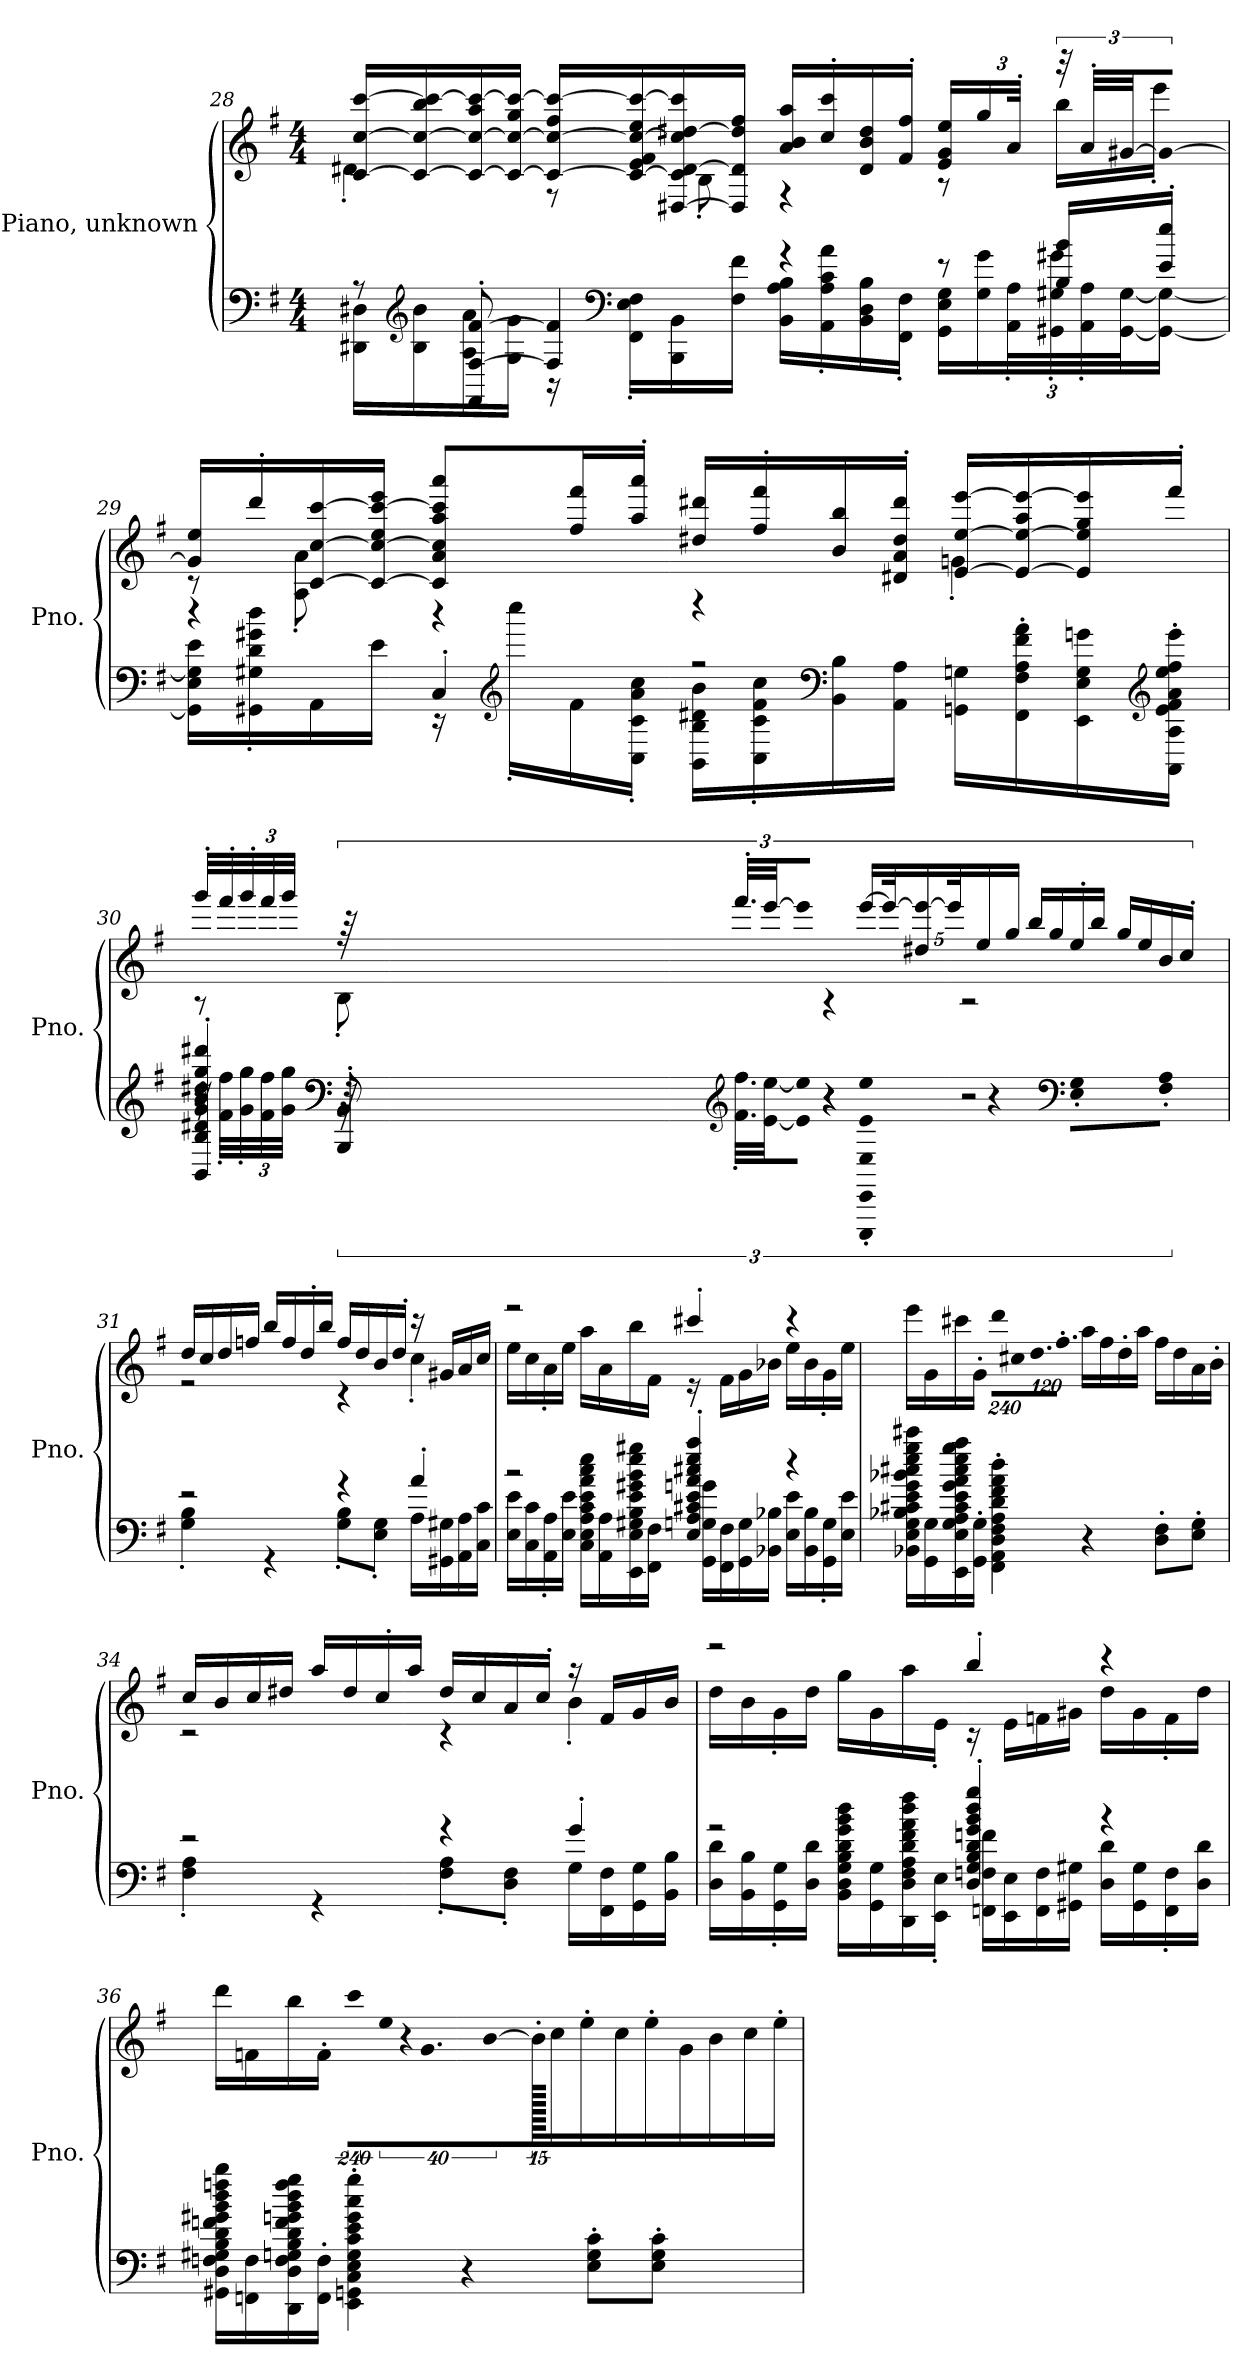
**kern	**kern
*part1	*part1
*staff2	*staff1
*I"Piano, unknown	*
*I'Pno.	*
!!LO:LB:g=z
*clefF4	*clefG2
*k[f#]	*k[f#]
*M4/4	*M4/4
=28	=28
*^	*^
8r	16DD#X\ 16D#X\LL	[16c/ [16cc/ [16ccc/LL	4d#X'\
*clefG2	*	*	*
.	16B\ 16b\	16c/_ 16cc/_ 16bb/ 16ccc/_	.
8FF#/' [8F#/' [8f#/'	16A\ 16a\	16c/_ 16cc/_ 16aa/ 16ccc/_	.
.	16G\ 16g\JJ	16c/_ 16cc/_ 16gg/ 16ccc/_JJ	.
4F#/] 4f#/]	16r	16c/_ 16cc/_ 16ff#/ 16ccc/_LL	8r
*clefF4	*	*	*
.	16FF#\' 16E\' 16F#\'LL	16c/_ 16e/ 16f#/ 16cc/_ 16ee/ 16ccc/_	.
.	16BBB\ 16BB\	[16D#X/ 16c/] [16d#/ 16cc/] [16dd#X/ 16ccc/]	8B'\
.	16F#\ 16f#\JJ	16D#/] 16d#/] 16dd#/] 16ff#/JJ	.
4r	16BB\ 16A\ 16B\LL	16a/ 16b/ 16aa/LL	4r
.	16AA\' 16A\' 16c\' 16a\'	16cc/' 16ccc/'	.
.	16BB\ 16D#\ 16B\	16d#/ 16b/ 16dd#/	.
.	16FF#\' 16F#\'JJ	16f#/' 16ff#/'JJ	.
8r	16GG\ 16E\ 16G\LL	16e/ 16g/ 16ee/LL	8r
*	*Xbrackettup	*Xbrackettup	*
.	24G\ 24g\	24gg/	.
.	48AA\' 48A\'L	48a'/JJk	.
*	*	*brackettup	*
16B/ 16b/LL	48GG#X\' 48G#X\' 48g#X\'	48r	16bb\LL
.	48AA\' 48A\'	48a'/LLL	.
.	[48GG#\ [48G#\J	[48g#X/J	.
16e/' 16ee/'JJ	16GG#\_ 16G#\_JJ	16g#/JJ_	16eee'\JJ
!!LO:LB:g=z	!!
=29	=29	=29	=29
4r	16GG#\] 16E\ 16G#\] 16e\LL	16g#/] 16ee/LL	8r
.	16GG#X\' 16G#X\' 16d\' 16g#X\' 16dd\'	16ddd'/	.
.	16AA\	[16c/ [16cc/ [16ccc/	8A\' 8a\'
.	16e\JJ	16c/_ 16cc/_ 16ee/ 16ccc/_ 16eee/JJ	.
4C'/	16r	8c/] 8a/ 8cc/] 8aa/ 8ccc/] 8aaa/L	4r
*clefG2	*	*	*
.	16cccc'\LL	.	.
.	16f#\	16ff#/ 16fff#/L	.
.	16C\' 16c\' 16a\' 16cc\'JJ	16aa/' 16aaa/'JJ	.
2r	16BB\ 16B\ 16d#X\ 16b\LL	16dd#X/ 16ddd#X/LL	4r
.	16C\' 16c\' 16f#\' 16cc\'	16ff#/' 16fff#/'	.
*clefF4	*	*	*
.	16BB\ 16B\	16b/ 16bb/	.
.	16AA\ 16A\JJ	16d#X/' 16a/' 16dd#/' 16ddd#/'JJ	.
.	16GGn\ 16Gn\LL	[16e/ [16ee/ [16eee/LL	4gn'\
.	16FF#\' 16F#\' 16A\' 16f#\' 16a\'	16e/_ 16ee/_ 16aa/ 16eee/_	.
.	16EE\ 16E\ 16G\ 16gn\	16e/] 16ee/] 16gg/ 16eee/]	.
*clefG2	*	*	*
.	16AA\' 16A\' 16e\' 16f#\' 16a\' 16ee\' 16ff#\' 16eee\'JJ	16fff#'/JJ	.
!!LO:LB:g=z	!!
=30	=30	=30	=30
*	*^	*	*
4BB/' 4B/' 4d#X/' 4g/' 4b/' 4dd#X/' 4gg/' 4ddd#X/'	32r	8r	32ggg'/LLL	8r
.	32f#\' 32ff#\'LLL	.	32fff#'/	.
*	*	*	*Xbrackettup	*
.	48g\' 48gg\'	.	48ggg'/	.
.	48f#\ 48ff#\	.	48fff#/	.
.	48g\ 48gg\JJJ	.	48ggg/JJJ	.
*clefF4	*	*	*	*
*	*brackettup	*	*brackettup	*
.	96r	8BBB/' 8BB/'	96r	8B'\
*clefG2	*	*	*	*
.	48.f#\' 48.ff#\'LLL	.	48.fff#'/LLL	.
.	[48e\ [48ee\J	.	[48eee/J	.
.	16e\] 16ee\]JJ	.	16eee/JJ]	.
*	*	*	*Xbrackettup	*
4r	4EEE\' 4EE\' 4E\' 4e\' 4ee\'	4r	[20eee/LL	4r
.	.	.	40eee/K_	.
.	.	.	20dd#X/ 20eee/_	.
.	.	.	40eee/K]	.
.	.	.	20ee/	.
.	.	.	20gg/JJ	.
2r	4r	2r	16bb/LL	2r
.	.	.	16gg/	.
.	.	.	16ee'/	.
.	.	.	16bb/JJ	.
*clefF4	*	*	*	*
.	8E\' 8G\'L	.	16gg/LL	.
.	.	.	16ee/	.
.	8F#\' 8A\'J	.	16b/	.
.	.	.	16cc'/JJ	.
*	*v	*v	*	*
!!LO:LB:g=z	!!
=31	=31	=31	=31
2r	4G\' 4B\'	16dd/LL	2r
.	.	16cc/	.
.	.	16dd/	.
.	.	16ffn/JJ	.
.	4r	16bb/LL	.
.	.	16ff/	.
.	.	16dd'/	.
.	.	16bb/JJ	.
4r	8G\' 8B\'L	16ff/LL	4r
.	.	16dd/	.
.	8E\' 8G\'J	16b/	.
.	.	16dd'/JJ	.
4a'/	16A\LL	16r	4cc'\
.	16GG#X\ 16G#X\	16g#X/LL	.
.	16AA\ 16A\	16a/	.
.	16C\ 16c\JJ	16cc/JJ	.
=32	=32	=32	=32
2r	16E\ 16e\LL	2r	16ee\LL
.	16C\ 16c\	.	16cc\
.	16AA\' 16A\'	.	16a'\
.	16E\ 16e\JJ	.	16ee\JJ
.	16C\ 16E\ 16A\ 16c\ 16e\ 16a\ 16cc\ 16ee\LL	.	16aa\LL
.	16AA\ 16A\	.	16a\
.	16EE\ 16E\ 16G#X\ 16B\ 16e\ 16g#X\ 16b\ 16ee\ 16gg#X\	.	16bb\
.	16FF#\ 16F#\JJ	.	16f#\JJ
4E/' 4A/' 4c#X/' 4e/' 4a/' 4cc#X/' 4ee/' 4aa/'	16GG\ 16Gn\ 16gn\LL	4ccc#X'/	16r
.	16FF#\ 16F#\	.	16f#\LL
.	16GG\ 16G\	.	16g\
.	16BB-X\ 16B-X\JJ	.	16b-X\JJ
4r	16E\ 16e\LL	4r	16ee\LL
.	16BB-\ 16B-\	.	16b-\
.	16GG\' 16G\'	.	16g'\
.	16E\ 16e\JJ	.	16ee\JJ
*v	*v	*	*
*	*v	*v
!!LO:PB:g=z
=33	=33
16BB-X\ 16E\ 16G\ 16B-X\ 16c#X\ 16e\ 16g\ 16b-X\ 16cc#X\ 16ee\ 16gg\ 16ccc#X\LL	16eee\LL
16GG\ 16G\	16g\
16EE\ 16E\ 16G\ 16A\ 16c#\ 16e\ 16g\ 16a\ 16cc#\ 16ee\ 16gg\ 16aa\	16ccc#X\
16GG\' 16G\'JJ	16g'\JJ
!	!LO:N:vis=16
4FF#\' 4AA\' 4D\' 4F#\' 4A\' 4d\' 4f#\' 4a\' 4dd\'	1920%137ddd\LL
!	!LO:N:vis=16
.	1920%137cc#X\
!	!LO:N:vis=32.
.	1920%103dd\L
!	!LO:N:vis=32.
.	1920%103ff#'\JJJ
4r	16aa\LL
.	16ff#\
.	16dd'\
.	16aa\JJ
8D\' 8F#\'L	16ff#\LL
.	16dd\
8E\' 8G\'J	16a\
.	16b'\JJ
=34	=34
*^	*^
2r	4F#\' 4A\'	16cc/LL	2r
.	.	16b/	.
.	.	16cc/	.
.	.	16dd#X/JJ	.
.	4r	16aa/LL	.
.	.	16dd#/	.
.	.	16cc'/	.
.	.	16aa/JJ	.
4r	8F#\' 8A\'L	16dd#/LL	4r
.	.	16cc/	.
.	8D\' 8F#\'J	16a/	.
.	.	16cc'/JJ	.
4g'/	16G\LL	16r	4b'\
.	16FF#\ 16F#\	16f#/LL	.
.	16GG\ 16G\	16g/	.
.	16BB\ 16B\JJ	16b/JJ	.
!!LO:LB:g=z	!!
=35	=35	=35	=35
2r	16D\ 16d\LL	2r	16dd\LL
.	16BB\ 16B\	.	16b\
.	16GG\' 16G\'	.	16g'\
.	16D\ 16d\JJ	.	16dd\JJ
.	16BB\ 16D\ 16G\ 16B\ 16d\ 16g\ 16b\ 16dd\LL	.	16gg\LL
.	16GG\ 16G\	.	16g\
.	16DD\ 16D\ 16F#\ 16A\ 16d\ 16f#\ 16a\ 16dd\ 16ff#\	.	16aa\
.	16EE\' 16E\'JJ	.	16e'\JJ
4D/' 4G/' 4B/' 4d/' 4g/' 4b/' 4dd/' 4gg/'	16FFn\ 16Fn\ 16fn\LL	4bb'/	16r
.	16EE\ 16E\	.	16e\LL
.	16FF\ 16F\	.	16fn\
.	16GG#X\ 16G#X\JJ	.	16g#X\JJ
4r	16D\ 16d\LL	4r	16dd\LL
.	16GG#\ 16G#\	.	16g#\
.	16FF\' 16F\'	.	16f'\
.	16D\ 16d\JJ	.	16dd\JJ
*v	*v	*	*
*	*v	*v
=36	=36
16GG#X\ 16D\ 16Fn\ 16G#X\ 16B\ 16d\ 16fn\ 16g#X\ 16b\ 16dd\ 16ffn\ 16bb\LL	16ddd\LL
16FFn\ 16F\	16fn\
16DD\ 16D\ 16F\ 16Gn\ 16B\ 16d\ 16f\ 16gn\ 16b\ 16dd\ 16ff\ 16gg\	16bb\
16FF\' 16F\'JJ	16f'\JJ
*	*brackettup
!	!LO:N:vis=16
4EE\' 4GGn\' 4C\' 4E\' 4G\' 4c\' 4e\' 4g\' 4cc\' 4gg\'	1920%137ccc\LL
!	!LO:N:vis=32
.	640%23ee\JJk
!	!LO:N:vis=32
.	640%23r
!	!LO:N:vis=32.
.	1920%103g/LLL
.	[320%17b/JJ
4r	1920b'/]
.	16cc\LL
.	16ee'\
.	16cc\
.	16ee'\JJ
8E\' 8G\' 8c\'L	.
.	16g\LL
.	16b\
8E\' 8G\' 8c\'J	.
.	16cc\
.	16ee'\JJ
1920ryy	.
=	=
*-	*-
